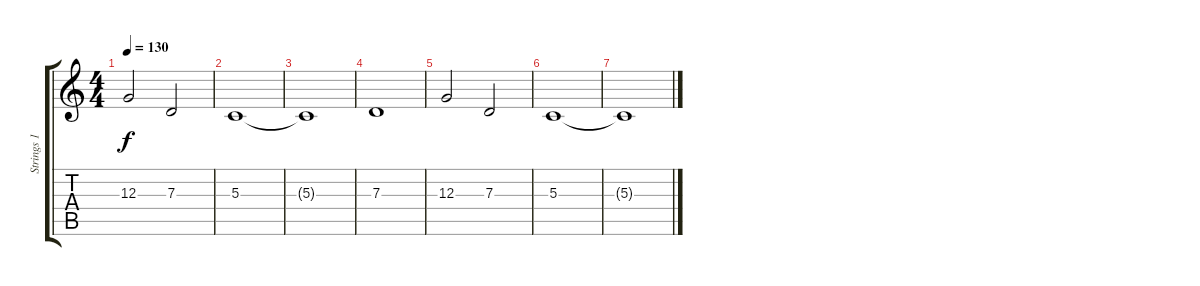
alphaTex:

\track ("Strings 1" "Strings 1") {instrument stringensemble1}
\staff {score tabs}
\tuning (E4 B3 G3 D3 A2 E2) {hide}
\ts (4 4)
\tempo 130
\clef g2
\ks c
12.3.2{dy f} 7.3.2 |
5.3.1 |
5.3{t}.1 |
7.3.1 |
12.3.2 7.3.2 |
5.3.1 |
5.3{t}.1
